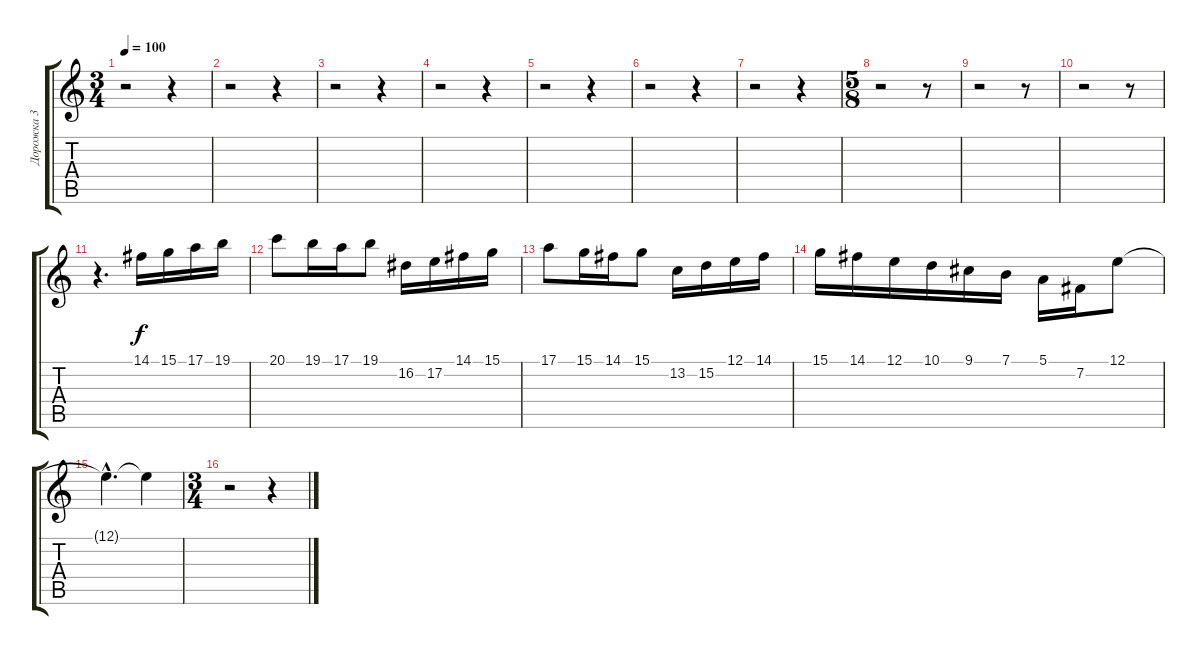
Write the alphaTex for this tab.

\track ("Дорожка 3" "Дорожка 3") {instrument stringensemble1}
\staff {score tabs}
\tuning (E4 B3 G3 D3 A2 E2) {hide}
\ts (3 4)
\tempo 100
\clef g2
\ks c
r.2{dy f} r.4 |
r.2 r.4 |
r.2 r.4 |
r.2 r.4 |
r.2 r.4 |
r.2 r.4 |
r.2 r.4 |
\ts (5 8)
r.2 r.8 |
r.2 r.8 |
r.2 r.8 |
r.4{d} 14.1.16 15.1.16 17.1.16 19.1.16 |
20.1.8 19.1.16 17.1.16 19.1.8 16.2.16 17.2.16 14.1.16 15.1.16 |
17.1.8 15.1.16 14.1.16 15.1.8 13.2.16 15.2.16 12.1.16 14.1.16 |
15.1.16 14.1.16 12.1.16 10.1.16 9.1.16 7.1.16 5.1.16 7.2.16 12.1.8 |
12.1{hac t}.4{d} 12.1{t}.4 |
\ts (3 4)
r.2 r.4
